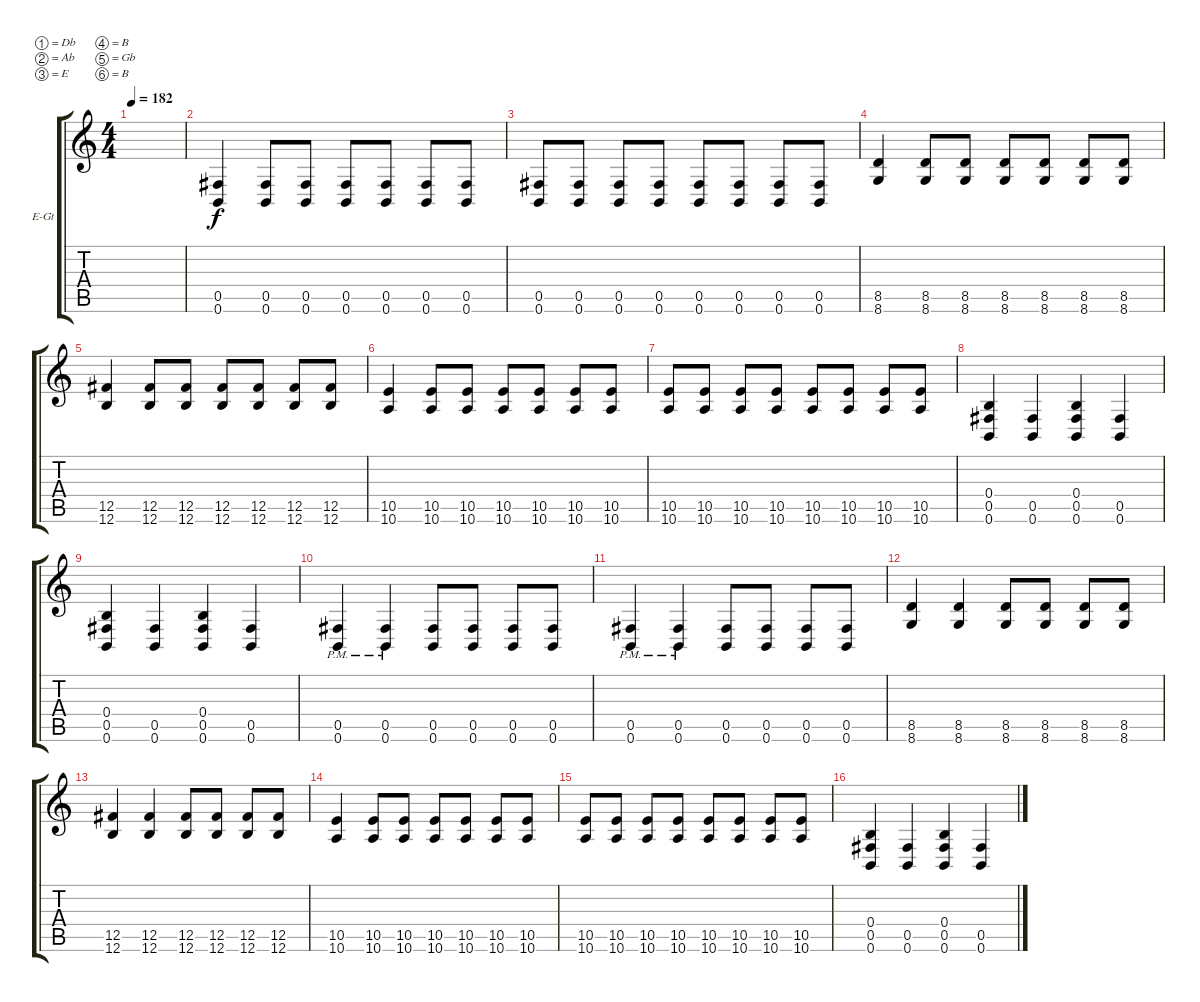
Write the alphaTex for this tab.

\defaultSystemsLayout 4
\bracketExtendMode groupsimilarinstruments
\firstSystemTrackNameOrientation horizontal
\otherSystemsTrackNameOrientation horizontal
\track ("Electric Guitar" "E-Gt") {instrument distortionguitar}
\staff {score tabs}
\tuning (Db4 Ab3 E3 B2 Gb2 B1)
\ts (4 4)
\tempo 182
\clef g2
\scale
0.485477
\ks c
|
\scale
0.257261 (0.6 0.5).4 (0.5 0.6).8 (0.5 0.6).8 (0.5 0.6).8 (0.5 0.6).8 (0.5 0.6).8 (0.5 0.6).8 |
\scale
0.257261 (0.5 0.6).8 (0.5 0.6).8 (0.5 0.6).8 (0.5 0.6).8 (0.5 0.6).8 (0.5 0.6).8 (0.5 0.6).8 (0.6 0.5).8 |
(8.6 8.5).4 (8.6 8.5).8 (8.6 8.5).8 (8.6 8.5).8 (8.6 8.5).8 (8.6 8.5).8 (8.6 8.5).8 |
(12.6 12.5).4 (12.6 12.5).8 (12.6 12.5).8 (12.6 12.5).8 (12.6 12.5).8 (12.6 12.5).8 (12.6 12.5).8 |
(10.6 10.5).4 (10.6 10.5).8 (10.6 10.5).8 (10.6 10.5).8 (10.6 10.5).8 (10.6 10.5).8 (10.6 10.5).8 |
(10.5 10.6).8 (10.5 10.6).8 (10.5 10.6).8 (10.5 10.6).8 (10.5 10.6).8 (10.5 10.6).8 (10.5 10.6).8 (10.6 10.5).8 |
(0.6 0.5 0.4).4 (0.6 0.5).4 (0.6 0.5 0.4).4 (0.6 0.5).4 |
(0.6 0.5 0.4).4 (0.6 0.5).4 (0.6 0.5 0.4).4 (0.6 0.5).4 |
(0.6{pm} 0.5{pm}).4 (0.6{pm} 0.5{pm}).4 (0.6 0.5).8 (0.6 0.5).8 (0.6 0.5).8 (0.6 0.5).8 |
(0.6{pm} 0.5{pm}).4 (0.6{pm} 0.5{pm}).4 (0.6 0.5).8 (0.6 0.5).8 (0.6 0.5).8 (0.6 0.5).8 |
(8.6 8.5).4 (8.6 8.5).4 (8.6 8.5).8 (8.6 8.5).8 (8.6 8.5).8 (8.6 8.5).8 |
(12.6 12.5).4 (12.6 12.5).4 (12.6 12.5).8 (12.6 12.5).8 (12.6 12.5).8 (12.6 12.5).8 |
(10.6 10.5).4 (10.6 10.5).8 (10.6 10.5).8 (10.6 10.5).8 (10.6 10.5).8 (10.6 10.5).8 (10.6 10.5).8 |
(10.5 10.6).8 (10.5 10.6).8 (10.5 10.6).8 (10.5 10.6).8 (10.5 10.6).8 (10.5 10.6).8 (10.5 10.6).8 (10.6 10.5).8 |
(0.6 0.5 0.4).4 (0.6 0.5).4 (0.6 0.5 0.4).4 (0.6 0.5).4
